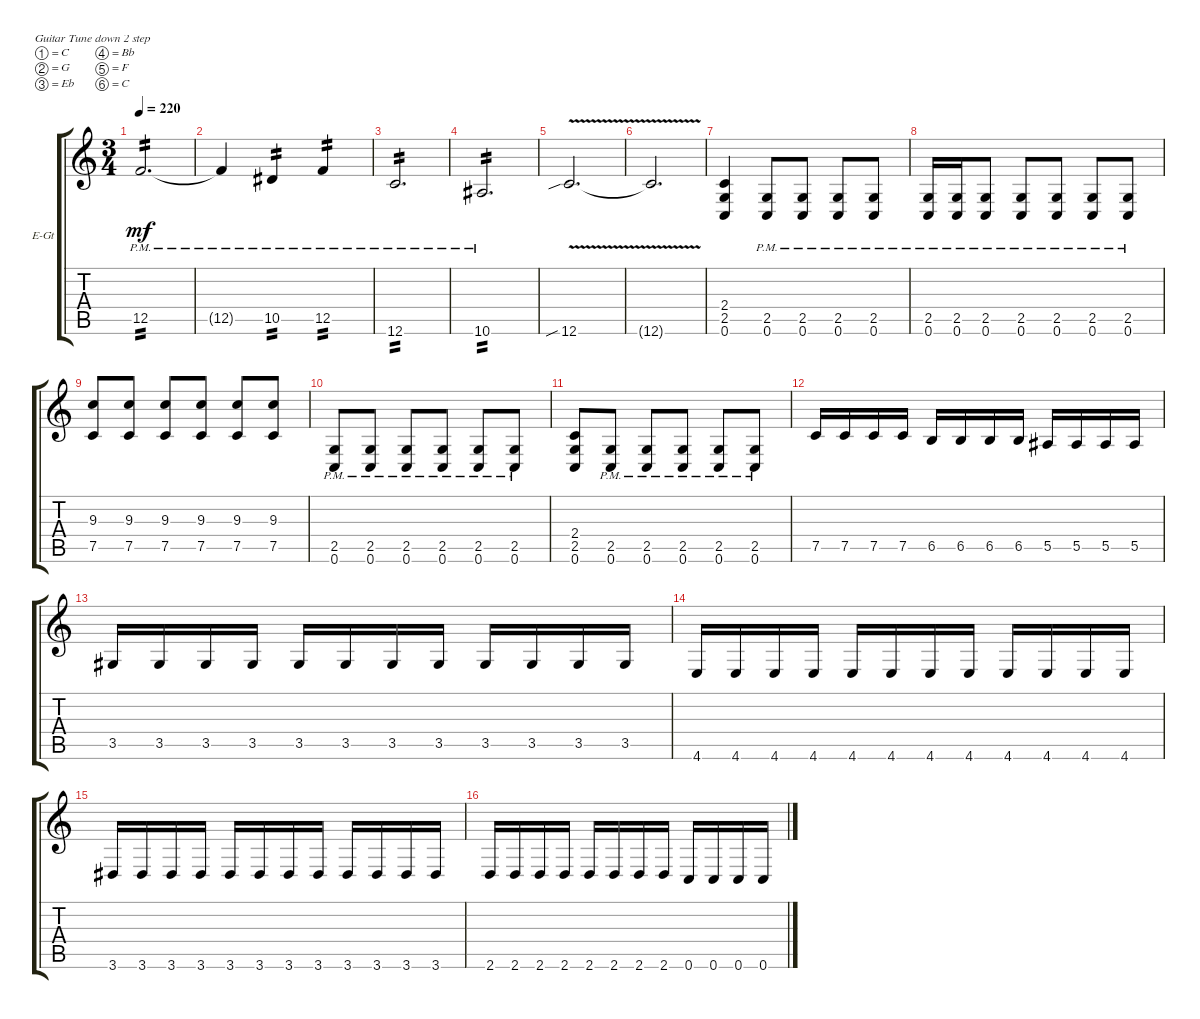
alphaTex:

\defaultSystemsLayout 4
\bracketExtendMode groupsimilarinstruments
\firstSystemTrackNameOrientation horizontal
\otherSystemsTrackNameOrientation horizontal
\track ("Eschbach Rhythm" "E-Gt") {instrument overdrivenguitar}
\staff {score tabs}
\tuning (C4 G3 Eb3 Bb2 F2 C2)
\ts (3 4)
\tempo 220
\clef g2
\ks c
12.5{pm}.2{d tp 2 dy mf} |
12.5{pm t}.4 10.5{pm}.4{tp 2} 12.5{pm}.4{tp 2} |
12.6{pm}.2{d tp 2} |
10.6{pm}.2{d tp 2} |
12.6{v sib}.2{d} |
12.6{t}.2{d} |
(0.6 2.5 2.4).4 (0.6{pm} 2.5{pm}).8 (0.6{pm} 2.5{pm}).8 (0.6{pm} 2.5{pm}).8 (0.6{pm} 2.5{pm}).8 |
(0.6{pm} 2.5{pm}).16 (0.6{pm} 2.5{pm}).16 (0.6{pm} 2.5{pm}).8 (0.6{pm} 2.5{pm}).8 (0.6{pm} 2.5{pm}).8 (0.6{pm} 2.5{pm}).8 (0.6{pm} 2.5{pm}).8 |
(7.5 9.3).8 (7.5 9.3).8 (7.5 9.3).8 (7.5 9.3).8 (7.5 9.3).8 (7.5 9.3).8 |
(0.6{pm} 2.5{pm}).8 (0.6{pm} 2.5{pm}).8 (0.6{pm} 2.5{pm}).8 (0.6{pm} 2.5{pm}).8 (0.6{pm} 2.5{pm}).8 (0.6{pm} 2.5{pm}).8 |
(0.6 2.5 2.4).8 (0.6{pm} 2.5{pm}).8 (0.6{pm} 2.5{pm}).8 (0.6{pm} 2.5{pm}).8 (0.6{pm} 2.5{pm}).8 (0.6{pm} 2.5{pm}).8 |
7.5.16 7.5.16 7.5.16 7.5.16 6.5.16 6.5.16 6.5.16 6.5.16 5.5.16 5.5.16 5.5.16 5.5.16 |
3.5.16 3.5.16 3.5.16 3.5.16 3.5.16 3.5.16 3.5.16 3.5.16 3.5.16 3.5.16 3.5.16 3.5.16 |
4.6.16 4.6.16 4.6.16 4.6.16 4.6.16 4.6.16 4.6.16 4.6.16 4.6.16 4.6.16 4.6.16 4.6.16 |
3.6.16 3.6.16 3.6.16 3.6.16 3.6.16 3.6.16 3.6.16 3.6.16 3.6.16 3.6.16 3.6.16 3.6.16 |
2.6.16 2.6.16 2.6.16 2.6.16 2.6.16 2.6.16 2.6.16 2.6.16 0.6.16 0.6.16 0.6.16 0.6.16
